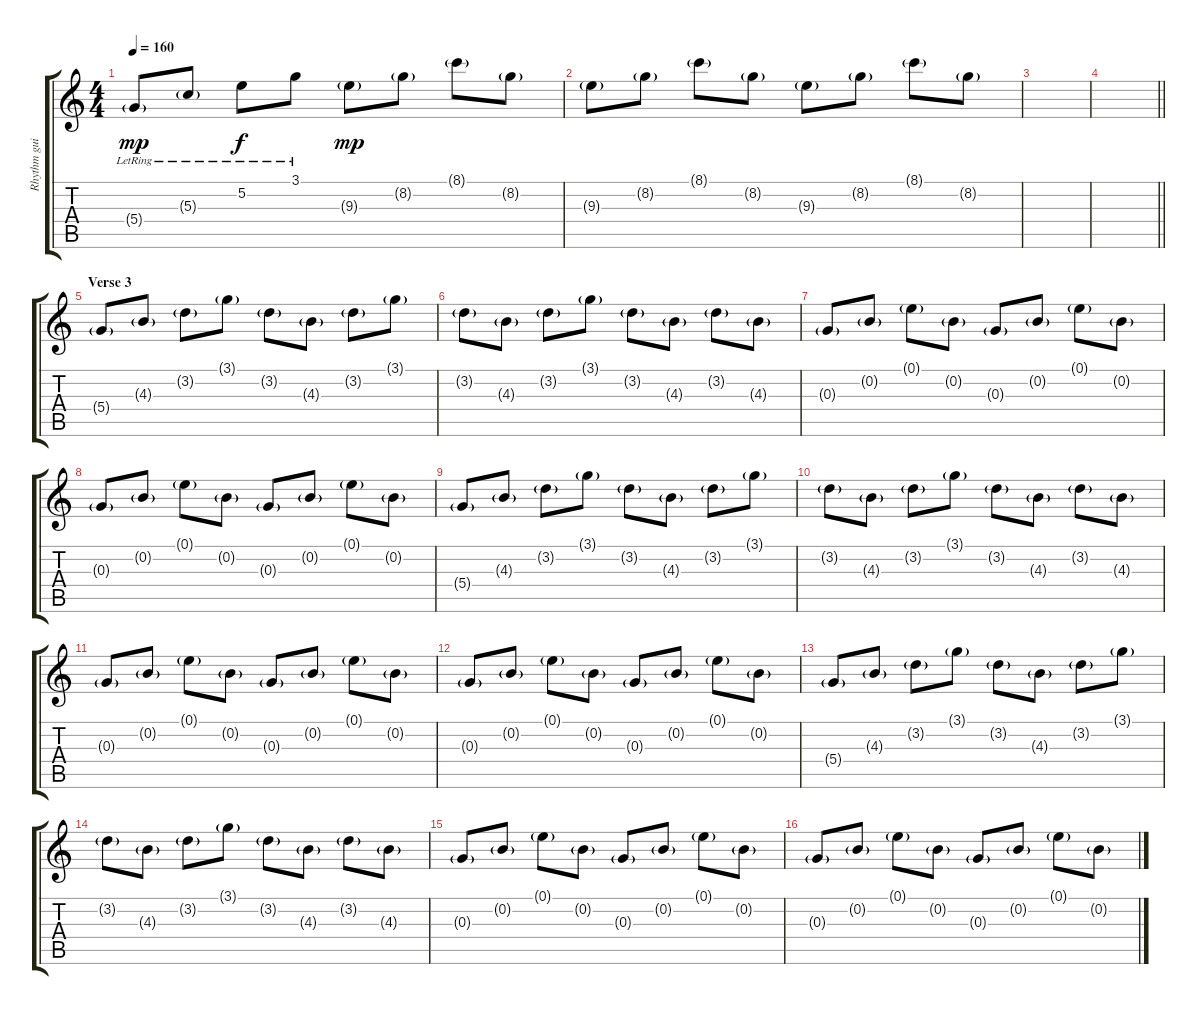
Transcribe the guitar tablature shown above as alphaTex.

\track ("Rhythm guitar 2" "Rhythm gui") {instrument acousticguitarsteel}
\staff {score tabs}
\tuning (E4 B3 G3 D3 A2 D2) {hide}
\ts (4 4)
\tempo 160
\clef g2
\ks c
5.4{g lr}.8{dy mp} 5.3{g lr}.8 5.2{lr}.8{dy f} 3.1{lr}.8 9.3{g}.8{dy mp} 8.2{g}.8 8.1{g}.8 8.2{g}.8 |
9.3{g}.8 8.2{g}.8 8.1{g}.8 8.2{g}.8 9.3{g}.8 8.2{g}.8 8.1{g}.8 8.2{g}.8 |
|
\barLineRight lightlight
|
\section ("" "Verse 3")
5.4{g}.8 4.3{g}.8 3.2{g}.8 3.1{g}.8 3.2{g}.8 4.3{g}.8 3.2{g}.8 3.1{g}.8 |
3.2{g}.8 4.3{g}.8 3.2{g}.8 3.1{g}.8 3.2{g}.8 4.3{g}.8 3.2{g}.8 4.3{g}.8 |
0.3{g}.8 0.2{g}.8 0.1{g}.8 0.2{g}.8 0.3{g}.8 0.2{g}.8 0.1{g}.8 0.2{g}.8 |
0.3{g}.8 0.2{g}.8 0.1{g}.8 0.2{g}.8 0.3{g}.8 0.2{g}.8 0.1{g}.8 0.2{g}.8 |
5.4{g}.8 4.3{g}.8 3.2{g}.8 3.1{g}.8 3.2{g}.8 4.3{g}.8 3.2{g}.8 3.1{g}.8 |
3.2{g}.8 4.3{g}.8 3.2{g}.8 3.1{g}.8 3.2{g}.8 4.3{g}.8 3.2{g}.8 4.3{g}.8 |
0.3{g}.8 0.2{g}.8 0.1{g}.8 0.2{g}.8 0.3{g}.8 0.2{g}.8 0.1{g}.8 0.2{g}.8 |
0.3{g}.8 0.2{g}.8 0.1{g}.8 0.2{g}.8 0.3{g}.8 0.2{g}.8 0.1{g}.8 0.2{g}.8 |
5.4{g}.8 4.3{g}.8 3.2{g}.8 3.1{g}.8 3.2{g}.8 4.3{g}.8 3.2{g}.8 3.1{g}.8 |
3.2{g}.8 4.3{g}.8 3.2{g}.8 3.1{g}.8 3.2{g}.8 4.3{g}.8 3.2{g}.8 4.3{g}.8 |
0.3{g}.8 0.2{g}.8 0.1{g}.8 0.2{g}.8 0.3{g}.8 0.2{g}.8 0.1{g}.8 0.2{g}.8 |
0.3{g}.8 0.2{g}.8 0.1{g}.8 0.2{g}.8 0.3{g}.8 0.2{g}.8 0.1{g}.8 0.2{g}.8
